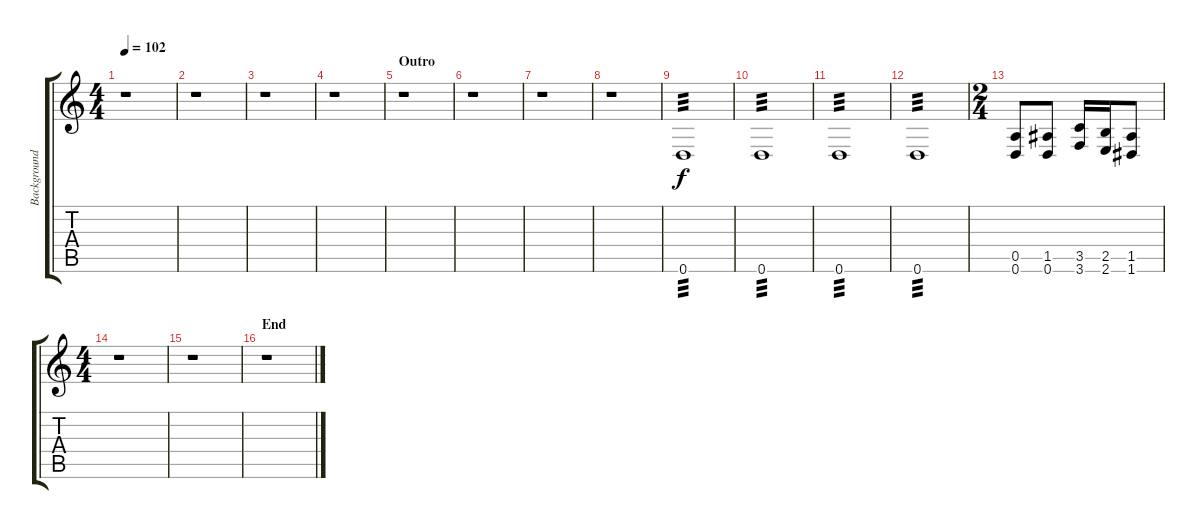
\track ("Background-Guitar/FX" "Background") {instrument acousticbass}
\staff {score tabs}
\tuning (E4 B3 G3 D3 A2 D2) {hide}
\ts (4 4)
\tempo 102
\clef g2
\ks c
r.1{dy f} |
r.1 |
r.1 |
r.1 |
\section ("" "Outro")
r.1 |
r.1 |
r.1 |
r.1 |
0.6.1{tp 3 volume 8} |
0.6.1{tp 3} |
0.6.1{tp 3} |
0.6.1{tp 3} |
\ts (2 4)
(0.5 0.6).8 (1.5 0.6).8 (3.5 3.6).16 (2.5 2.6).16 (1.5 1.6).8 |
\ts (4 4)
r.1 |
r.1 |
\section ("" "End")
r.1
